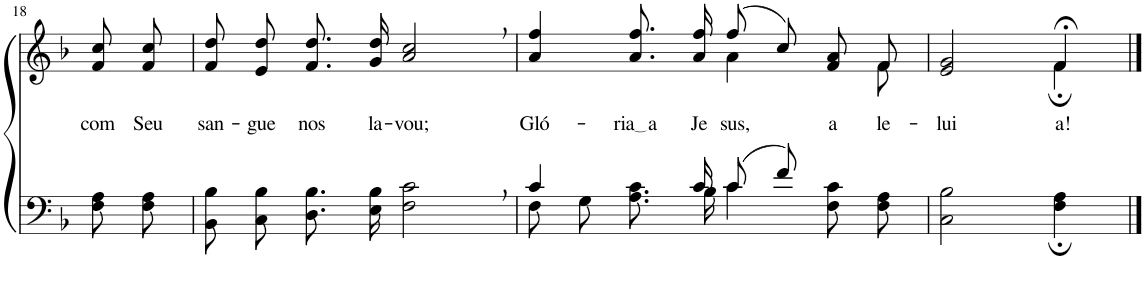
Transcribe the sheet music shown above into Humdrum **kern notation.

**kern	**kern	**text
*part2	*part1	*part1
*staff2	*staff1	*staff1
*I"Parte III e IV	*I"Parte I e II	*
!!LO:PB:g=z
*clefF4	*clefG2	*
*Trd1c2	*Trd1c2	*
*k[b-]	*k[b-]	*
*M4/4	*M4/4	*
=18	=18	=18
!	!	!LO:LY:b
8F\ 8A\L	8f/ 8cc/L	com
!	!	!LO:LY:b
8F\ 8A\J	8f/ 8cc/J	Seu
=19	=19	=19
!	!	!LO:LY:b
8BB-\ 8B-\L	8f/ 8dd/L	san-
!	!	!LO:LY:b
8C\ 8B-\J	8e/ 8dd/J	-gue
!	!	!LO:LY:b
8.D\ 8.B-\L	8.f/ 8.dd/L	nos
!	!	!LO:LY:b
16E\ 16B-\Jk	16g/ 16dd/Jk	la-
!	!	!LO:LY:b
2F\, 2c\,	2a/, 2cc/,	-vou;
=20	=20	=20
*^	*	*
!	!	!	!LO:LY:b
*	*	*^	*
4c/	8F\L	4a/ 4ff/	2ryy	Gló-
.	8G\J	.	.	.
!	!	!	!	!LO:LY:b
8.ryy	8.A\ 8.c\L	8.a\ 8.ff\L	.	ria a
!	!	!	!	!LO:LY:b
16c/	16B-\Jk	16a\ 16ff\Jk	.	Je-
!	!	!	!	!LO:LY:b
(8c/L	4c\	(8ff/L	4a\	-sus,
8f/J)	.	8cc/J)	.	.
!	!	!	!	!LO:LY:b
4ryy	8F\ 8c\L	8f/ 8a/L	8ryy	a-
!	!	!	!	!LO:LY:b
.	8F\ 8A\J	8f/J	8f\	-le-
=21	=21	=21	=21	=21
!	!	!	!	!LO:LY:b
*v	*v	*	*	*
2C\ 2B-\	2ryy	2e/ 2g/	-lui
!	!	!	!LO:LY:b
4F\; 4A\;	4f;<\	4f;/	a!
*	*v	*v	*
==	==	==
*-	*-	*-
